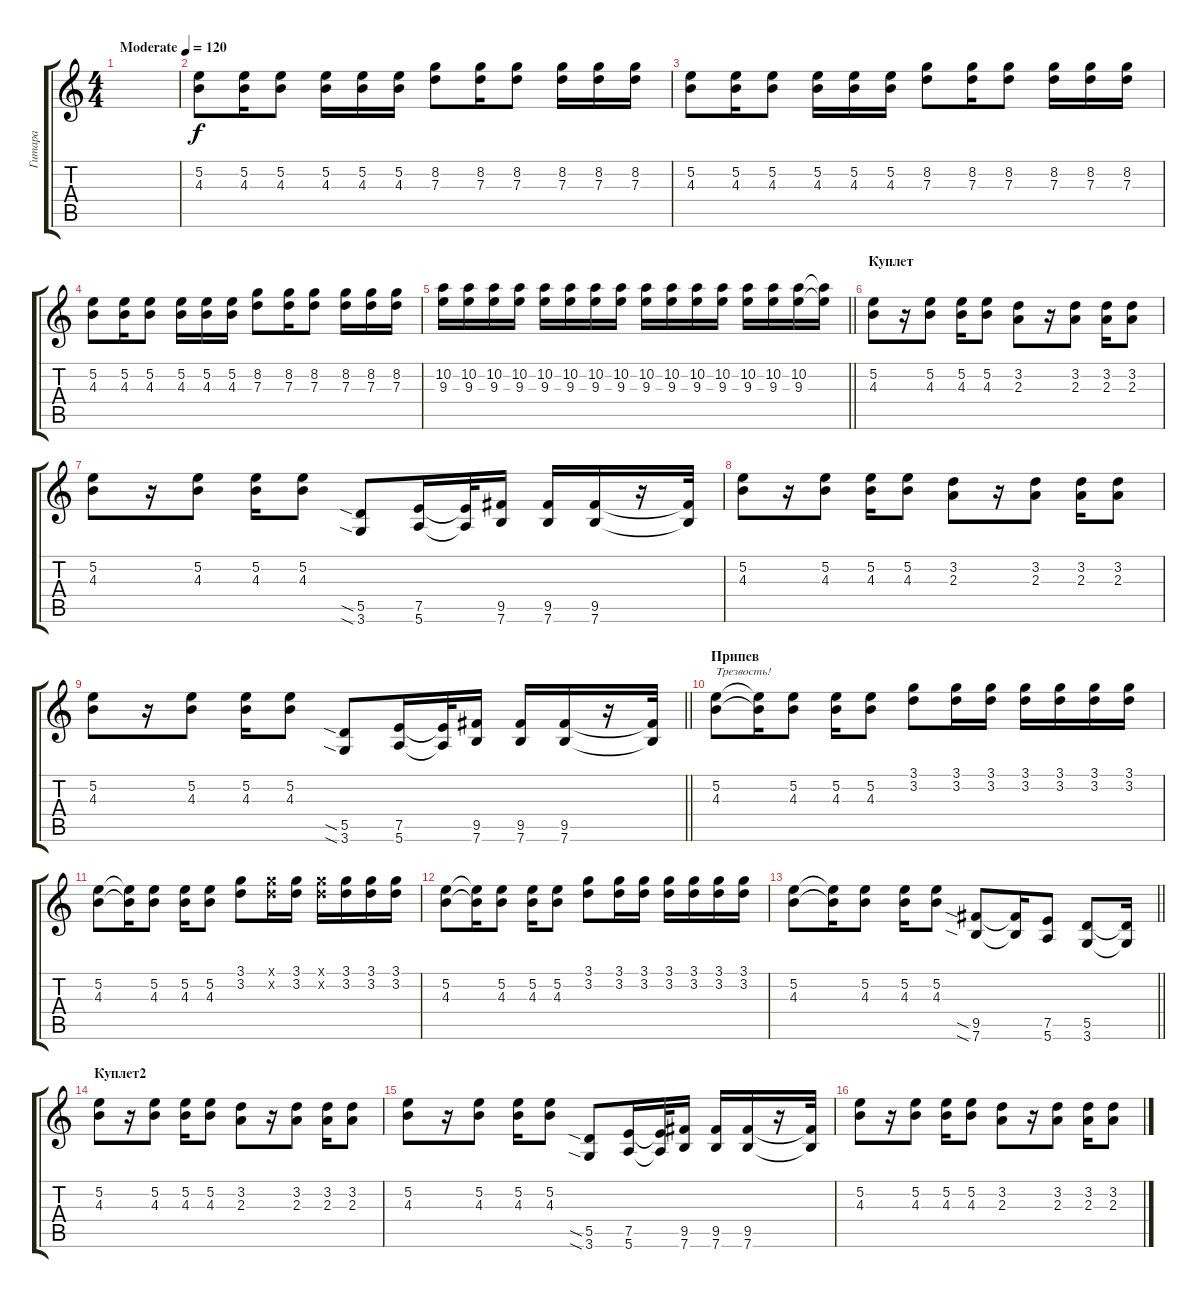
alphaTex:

\track ("Гитара" "Гитара") {instrument overdrivenguitar}
\staff {score tabs}
\tuning (E4 B3 G3 D3 A2 E2) {hide}
\ts (4 4)
\tempo (120 "Moderate")
\clef g2
\ks c
|
(5.2 4.3).8 (5.2 4.3).16 (5.2 4.3).8 (5.2 4.3).16 (5.2 4.3).16 (5.2 4.3).16 (8.2 7.3).8 (8.2 7.3).16 (8.2 7.3).8 (8.2 7.3).16 (8.2 7.3).16 (8.2 7.3).16 |
(5.2 4.3).8 (5.2 4.3).16 (5.2 4.3).8 (5.2 4.3).16 (5.2 4.3).16 (5.2 4.3).16 (8.2 7.3).8 (8.2 7.3).16 (8.2 7.3).8 (8.2 7.3).16 (8.2 7.3).16 (8.2 7.3).16 |
(5.2 4.3).8 (5.2 4.3).16 (5.2 4.3).8 (5.2 4.3).16 (5.2 4.3).16 (5.2 4.3).16 (8.2 7.3).8 (8.2 7.3).16 (8.2 7.3).8 (8.2 7.3).16 (8.2 7.3).16 (8.2 7.3).16 |
\barLineRight lightlight
(10.2 9.3).16 (10.2 9.3).16 (10.2 9.3).16 (10.2 9.3).16 (10.2 9.3).16 (10.2 9.3).16 (10.2 9.3).16 (10.2 9.3).16 (10.2 9.3).16 (10.2 9.3).16 (10.2 9.3).16 (10.2 9.3).16 (10.2 9.3).16 (10.2 9.3).16 (10.2 9.3).16 (10.2{t} 9.3{t}).16 |
\section ("" "Куплет")
(5.2 4.3).8 r.16 (5.2 4.3).8 (5.2 4.3).16 (5.2 4.3).8 (3.2 2.3).8 r.16 (3.2 2.3).8 (3.2 2.3).16 (3.2 2.3).8 |
(5.2 4.3).8 r.16 (5.2 4.3).8 (5.2 4.3).16 (5.2 4.3).8 (5.5{sia} 3.6{sia}).8 (7.5 5.6).16 (7.5{t} 5.6{t}).32 (9.5 7.6).16 (9.5 7.6).16 (9.5 7.6).16 r.16 (9.5{t} 7.6{t}).32 |
(5.2 4.3).8 r.16 (5.2 4.3).8 (5.2 4.3).16 (5.2 4.3).8 (3.2 2.3).8 r.16 (3.2 2.3).8 (3.2 2.3).16 (3.2 2.3).8 |
\barLineRight lightlight
(5.2 4.3).8 r.16 (5.2 4.3).8 (5.2 4.3).16 (5.2 4.3).8 (5.5{sia} 3.6{sia}).8 (7.5 5.6).16 (7.5{t} 5.6{t}).32 (9.5 7.6).16 (9.5 7.6).16 (9.5 7.6).16 r.16 (9.5{t} 7.6{t}).32 |
\section ("" "Припев")
(5.2 4.3).8{txt "Трезвость!"} (5.2{t} 4.3{t}).16 (5.2 4.3).8 (5.2 4.3).16 (5.2 4.3).8 (3.1 3.2).8 (3.1 3.2).16 (3.1 3.2).16 (3.1 3.2).16 (3.1 3.2).16 (3.1 3.2).16 (3.1 3.2).16 |
(5.2 4.3).8 (5.2{t} 4.3{t}).16 (5.2 4.3).8 (5.2 4.3).16 (5.2 4.3).8 (3.1 3.2).8 (3.1{x} 3.2{x}).16 (3.1 3.2).16 (3.1{x} 3.2{x}).16 (3.1 3.2).16 (3.1 3.2).16 (3.1 3.2).16 |
(5.2 4.3).8 (5.2{t} 4.3{t}).16 (5.2 4.3).8 (5.2 4.3).16 (5.2 4.3).8 (3.1 3.2).8 (3.1 3.2).16 (3.1 3.2).16 (3.1 3.2).16 (3.1 3.2).16 (3.1 3.2).16 (3.1 3.2).16 |
\barLineRight lightlight
(5.2 4.3).8 (5.2{t} 4.3{t}).16 (5.2 4.3).8 (5.2 4.3).16 (5.2 4.3).8 (9.5{sia} 7.6{sia}).8 (9.5{t} 7.6{t}).16 (7.5 5.6).8 (5.5 3.6).8 (5.5{t} 3.6{t}).16 |
\section ("" "Куплет2")
(5.2 4.3).8 r.16 (5.2 4.3).8 (5.2 4.3).16 (5.2 4.3).8 (3.2 2.3).8 r.16 (3.2 2.3).8 (3.2 2.3).16 (3.2 2.3).8 |
(5.2 4.3).8 r.16 (5.2 4.3).8 (5.2 4.3).16 (5.2 4.3).8 (5.5{sia} 3.6{sia}).8 (7.5 5.6).16 (7.5{t} 5.6{t}).32 (9.5 7.6).16 (9.5 7.6).16 (9.5 7.6).16 r.16 (9.5{t} 7.6{t}).32 |
(5.2 4.3).8 r.16 (5.2 4.3).8 (5.2 4.3).16 (5.2 4.3).8 (3.2 2.3).8 r.16 (3.2 2.3).8 (3.2 2.3).16 (3.2 2.3).8
